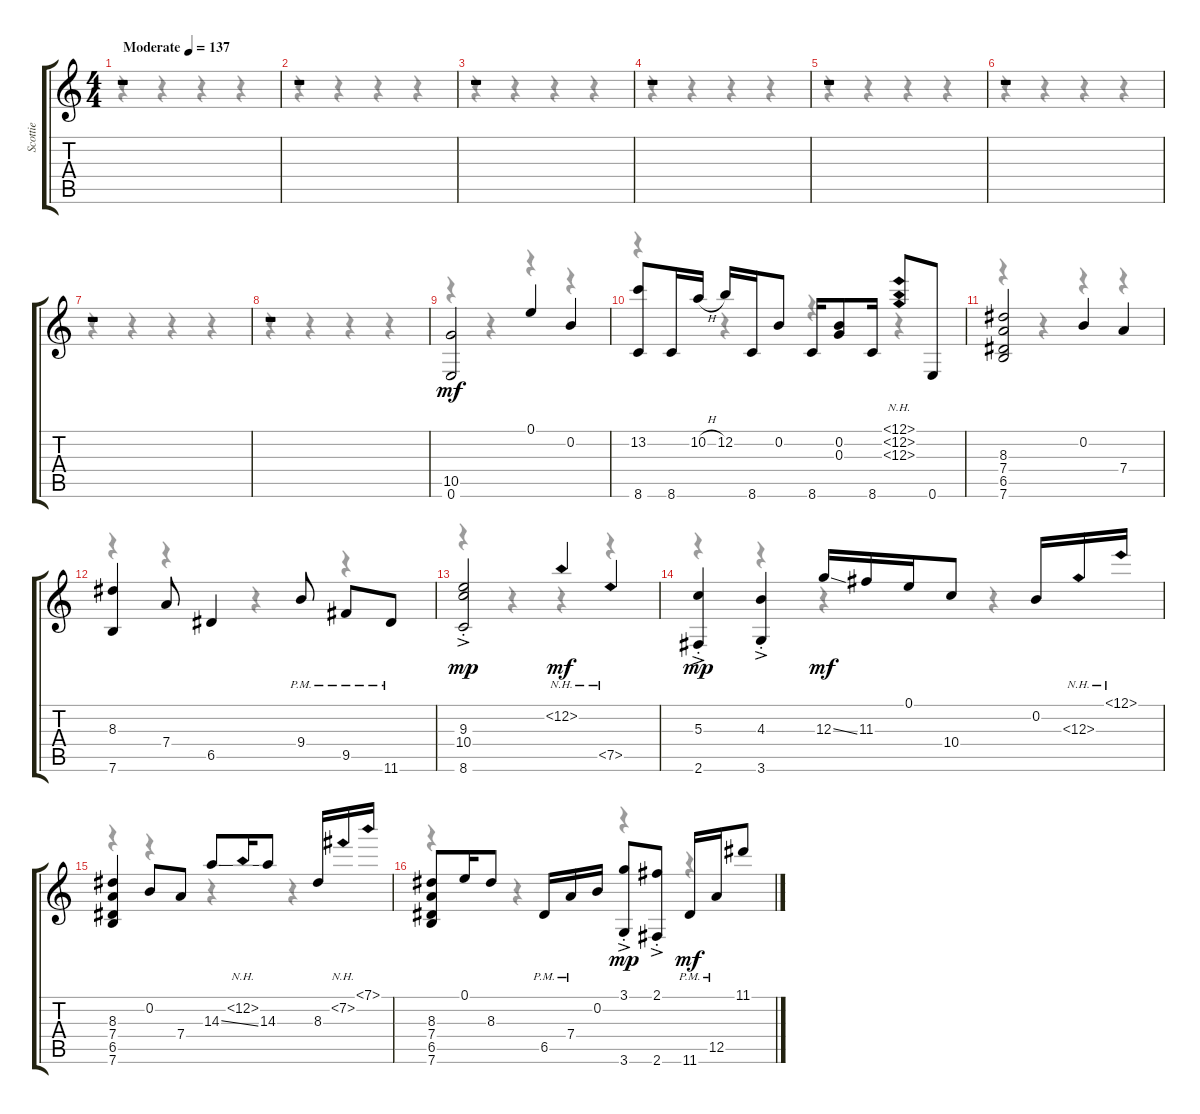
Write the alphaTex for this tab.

\track ("Scottie" "Scottie") {instrument acousticguitarnylon}
\staff {score tabs}
\tuning (E4 B3 G3 D3 A2 E2) {hide}
\voice
\ts (4 4)
\tempo (137 "Moderate")
\clef g2
\ks c
r.1{dy mf instrument acousticguitarnylon} |
r.1 |
r.1 |
r.1 |
r.1 |
r.1 |
r.1 |
r.1 |
(10.5 0.6).2 0.1.4 0.2.4 |
(13.2 8.6).8 8.6.16 10.2{h}.16 12.2.16 8.6.16 0.2.8 8.6.16 (0.2 0.3).8 8.6.16 (12.1{nh} 12.2{nh} 12.3{nh}).8 0.6.8 |
(8.3 7.4 6.5 7.6).2 0.2.4 7.4.4 |
(8.3 7.6).4 7.4.8 6.5.4 9.4{pm}.8 9.5{pm}.8 11.6{pm}.8 |
(9.3{ac st} 10.4{ac st} 8.6{ac st}).2{dy mp} 12.2{nh}.4{dy mf} 7.5{nh}.4 |
(5.3{ac st} 2.6{ac st}).4{dy mp} (4.3{ac st} 3.6{ac st}).4 12.3{ss}.16{dy mf} 11.3.16 0.1.16 10.4.8 0.2.16 12.3{nh}.16 12.1{nh}.16 |
(8.3 7.4 6.5 7.6).4 0.2.8 7.4.8 14.3{ss}.8 12.2{nh}.16 14.3.8 8.3.16 7.2{nh}.16 7.1{nh}.16 |
(8.3 7.4 6.5 7.6).8 0.1.16 8.3.8 6.5{pm}.16 7.4{pm}.16 0.2.16 (3.1{ac st} 3.6{ac st}).8{dy mp} (2.1{ac st} 2.6{ac st}).8 11.6{pm}.16{dy mf} 12.5{pm}.16 11.1.8
\voice
\clef g2
\ottava regular
\simile none
\ks c
r.4{dy f} r.4 r.4 r.4 |
r.4 r.4 r.4 r.4 |
r.4 r.4 r.4 r.4 |
r.4 r.4 r.4 r.4 |
r.4 r.4 r.4 r.4 |
r.4 r.4 r.4 r.4 |
r.4 r.4 r.4 r.4 |
r.4 r.4 r.4 r.4 |
r.4 r.4 r.4 r.4 |
r.4 r.4 r.4 r.4 |
r.4 r.4 r.4 r.4 |
r.4 r.4 r.4 r.4 |
r.4 r.4 r.4 r.4 |
r.4 r.4 r.4 r.4 |
r.4 r.4 r.4 r.4 |
r.4 r.4 r.4 r.4
